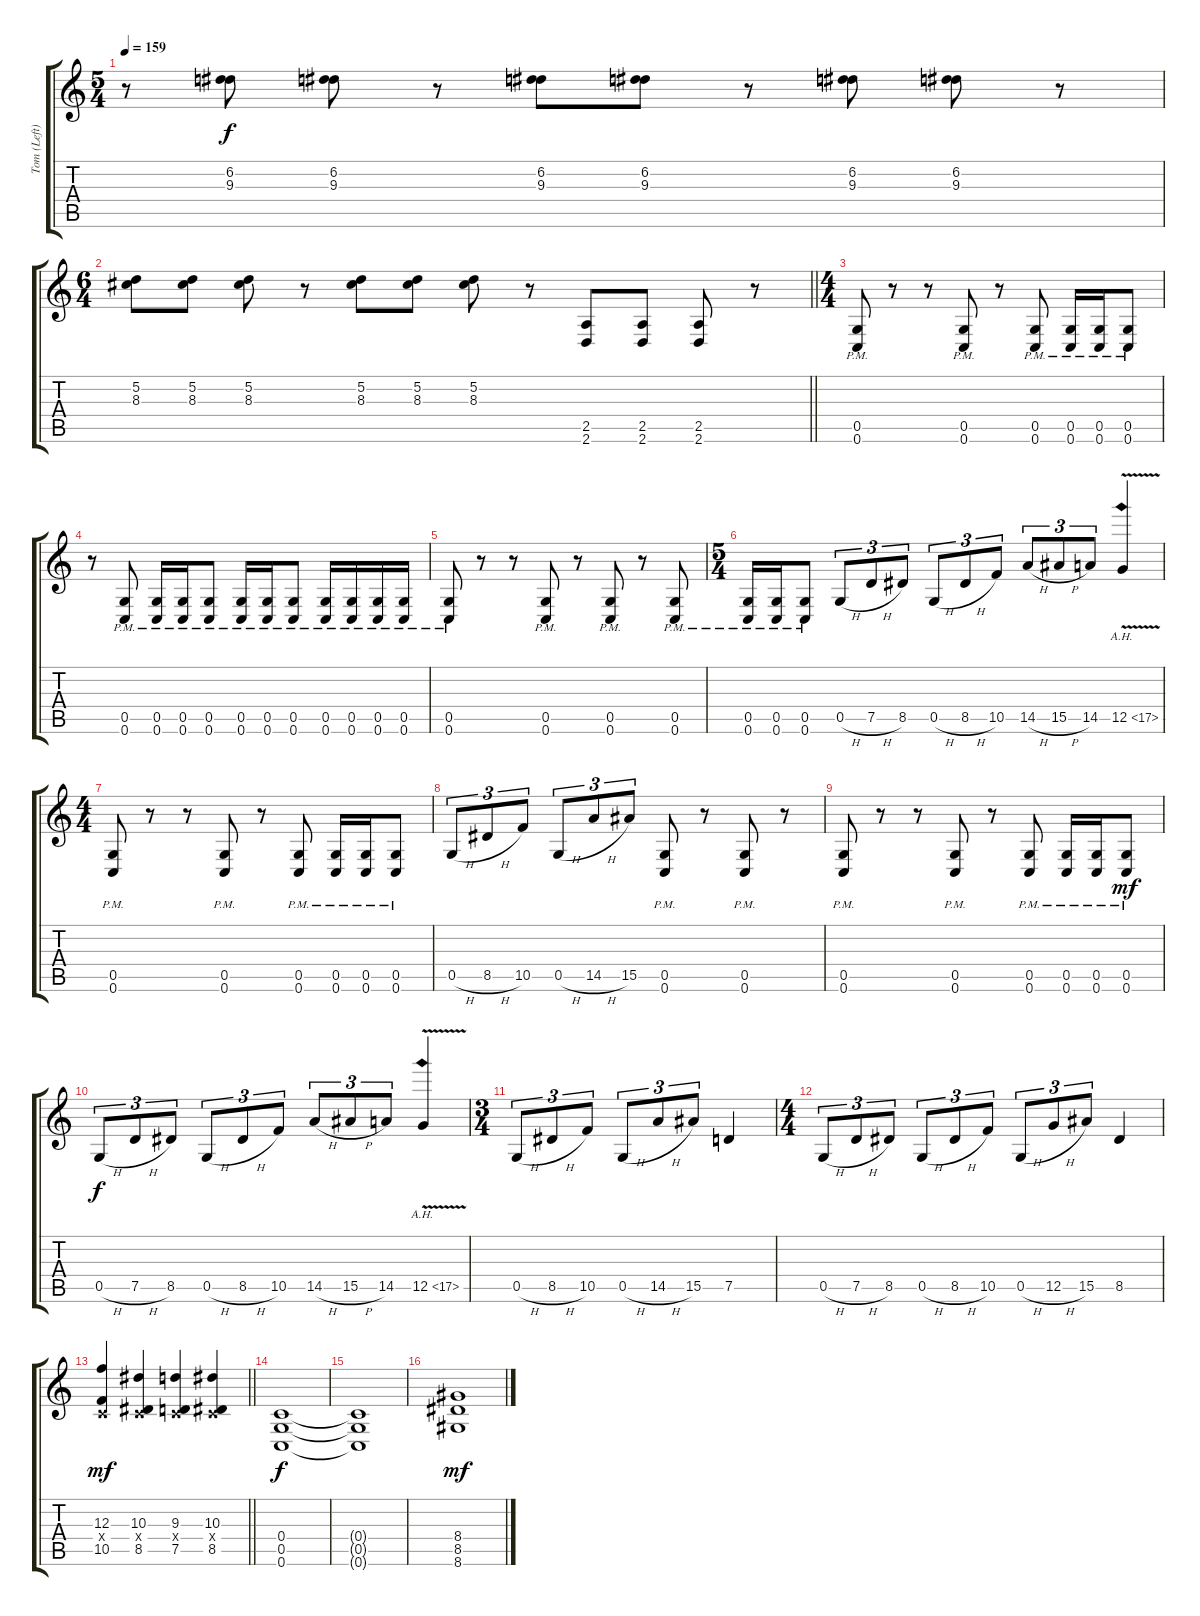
\track ("Tom (Left)" "Tom (Left)") {instrument distortionguitar}
\staff {score tabs}
\tuning (D4 A3 F3 C3 G2 C2) {hide}
\ts (5 4)
\tempo 159
\clef g2
\ks c
r.8{dy f} (6.2 9.3).8 (6.2 9.3).8 r.8 (6.2 9.3).8 (6.2 9.3).8 r.8 (6.2 9.3).8 (6.2 9.3).8 r.8 |
\ts (6 4)
\barLineRight lightlight
(5.2 8.3).8 (5.2 8.3).8 (5.2 8.3).8 r.8 (5.2 8.3).8 (5.2 8.3).8 (5.2 8.3).8 r.8 (2.5 2.6).8 (2.5 2.6).8 (2.5 2.6).8 r.8 |
\ts (4 4)
(0.5{pm} 0.6{pm}).8 r.8 r.8 (0.5{pm} 0.6{pm}).8 r.8 (0.5{pm} 0.6{pm}).8 (0.5{pm} 0.6{pm}).16 (0.5{pm} 0.6{pm}).16 (0.5{pm} 0.6{pm}).8 |
r.8 (0.5{pm} 0.6{pm}).8 (0.5{pm} 0.6{pm}).16 (0.5{pm} 0.6{pm}).16 (0.5{pm} 0.6{pm}).8 (0.5{pm} 0.6{pm}).16 (0.5{pm} 0.6{pm}).16 (0.5{pm} 0.6{pm}).8 (0.5{pm} 0.6{pm}).16 (0.5{pm} 0.6{pm}).16 (0.5{pm} 0.6{pm}).16 (0.5{pm} 0.6{pm}).16 |
(0.5{pm} 0.6{pm}).8 r.8 r.8 (0.5{pm} 0.6{pm}).8 r.8 (0.5{pm} 0.6{pm}).8 r.8 (0.5{pm} 0.6{pm}).8 |
\ts (5 4)
(0.5{pm} 0.6{pm}).16 (0.5{pm} 0.6{pm}).16 (0.5{pm} 0.6{pm}).8 0.5{h}.8{tu (3 2)} 7.5{h}.8{tu (3 2)} 8.5.8{tu (3 2)} 0.5{h}.8{tu (3 2)} 8.5{h}.8{tu (3 2)} 10.5.8{tu (3 2)} 14.5{h}.8{tu (3 2)} 15.5{h}.8{tu (3 2)} 14.5.8{tu (3 2)} 12.5{ah 5 v}.4 |
\ts (4 4)
(0.5{pm} 0.6{pm}).8 r.8 r.8 (0.5{pm} 0.6{pm}).8 r.8 (0.5{pm} 0.6{pm}).8 (0.5{pm} 0.6{pm}).16 (0.5{pm} 0.6{pm}).16 (0.5{pm} 0.6{pm}).8 |
0.5{h}.8{tu (3 2)} 8.5{h}.8{tu (3 2)} 10.5.8{tu (3 2)} 0.5{h}.8{tu (3 2)} 14.5{h}.8{tu (3 2)} 15.5.8{tu (3 2)} (0.5{pm} 0.6{pm}).8 r.8 (0.5{pm} 0.6{pm}).8 r.8 |
(0.5{pm} 0.6{pm}).8 r.8 r.8 (0.5{pm} 0.6{pm}).8 r.8 (0.5{pm} 0.6{pm}).8 (0.5{pm} 0.6{pm}).16 (0.5{pm} 0.6{pm}).16 (0.5{pm} 0.6{pm}).8{dy mf} |
0.5{h}.8{tu (3 2) dy f} 7.5{h}.8{tu (3 2)} 8.5.8{tu (3 2)} 0.5{h}.8{tu (3 2)} 8.5{h}.8{tu (3 2)} 10.5.8{tu (3 2)} 14.5{h}.8{tu (3 2)} 15.5{h}.8{tu (3 2)} 14.5.8{tu (3 2)} 12.5{ah 5 v}.4 |
\ts (3 4)
0.5{h}.8{tu (3 2)} 8.5{h}.8{tu (3 2)} 10.5.8{tu (3 2)} 0.5{h}.8{tu (3 2)} 14.5{h}.8{tu (3 2)} 15.5.8{tu (3 2)} 7.5.4 |
\ts (4 4)
0.5{h}.8{tu (3 2)} 7.5{h}.8{tu (3 2)} 8.5.8{tu (3 2)} 0.5{h}.8{tu (3 2)} 8.5{h}.8{tu (3 2)} 10.5.8{tu (3 2)} 0.5{h}.8{tu (3 2)} 12.5{h}.8{tu (3 2)} 15.5.8{tu (3 2)} 8.5.4 |
\barLineRight lightlight
(12.3 0.4{x} 10.5).4{dy mf} (10.3 0.4{x} 8.5).4 (9.3 0.4{x} 7.5).4 (10.3 0.4{x} 8.5).4 |
(0.4 0.5 0.6).1{dy f balance 8} |
(0.4{t} 0.5{t} 0.6{t}).1 |
(8.4 8.5 8.6).1{dy mf}
